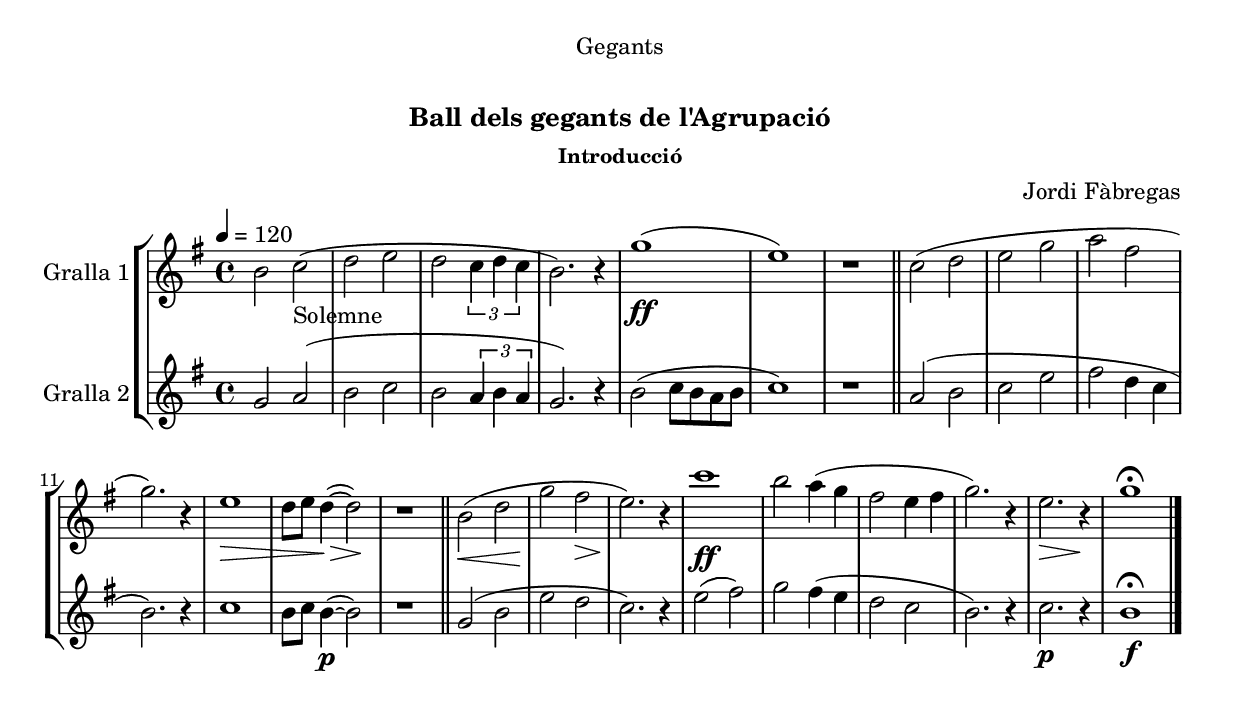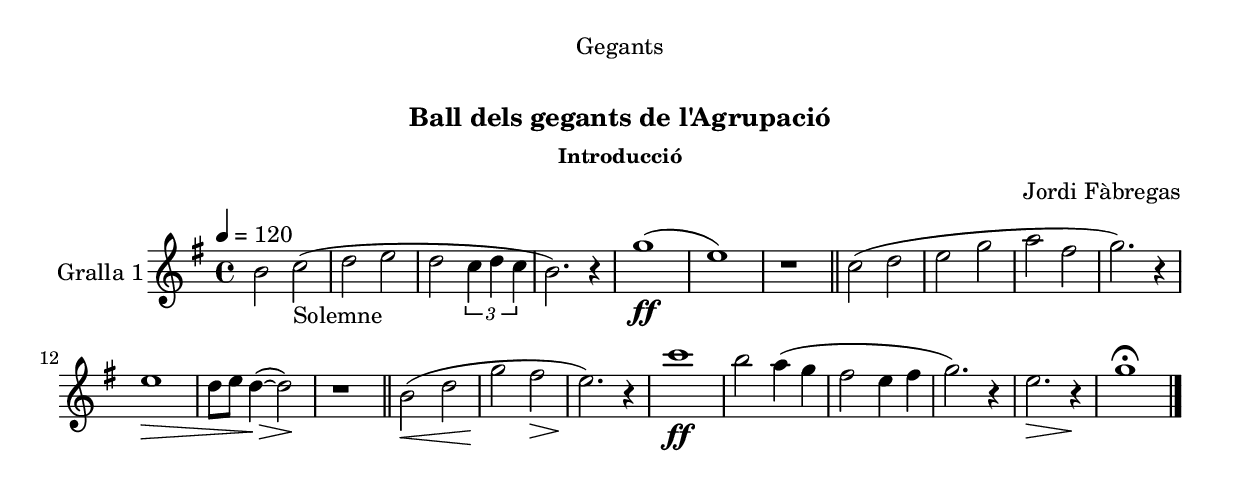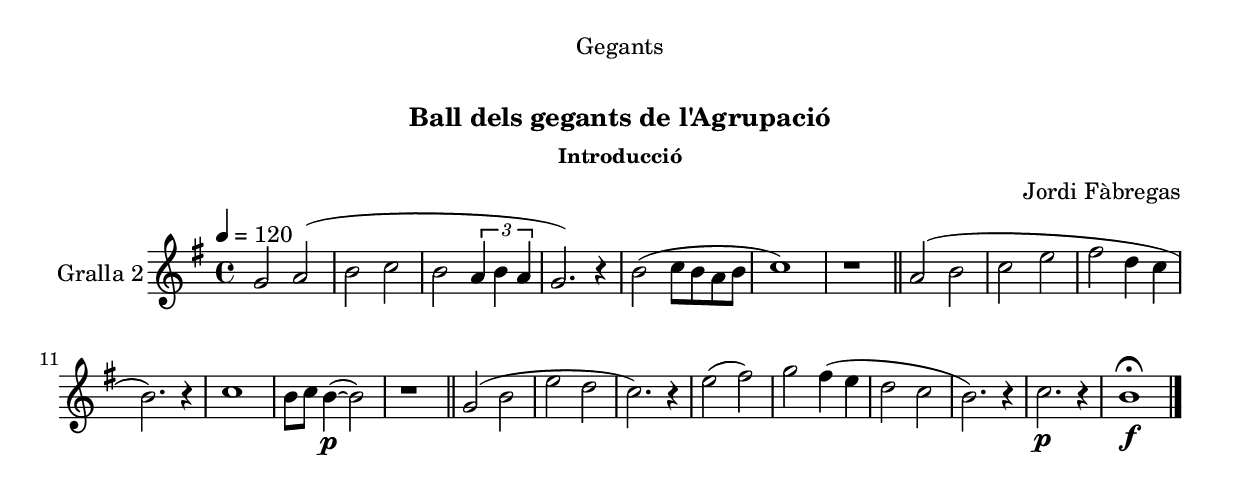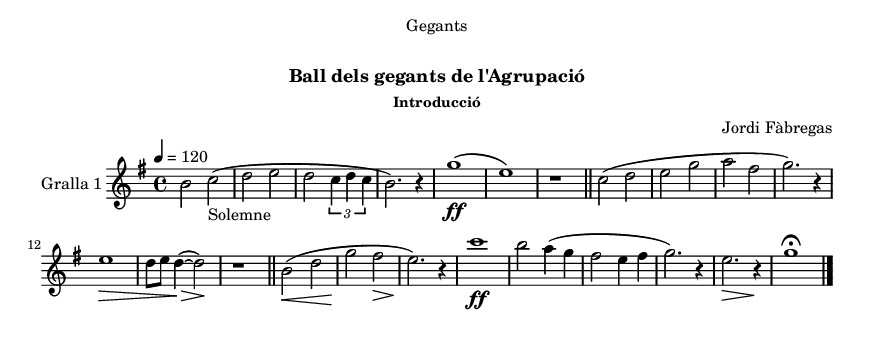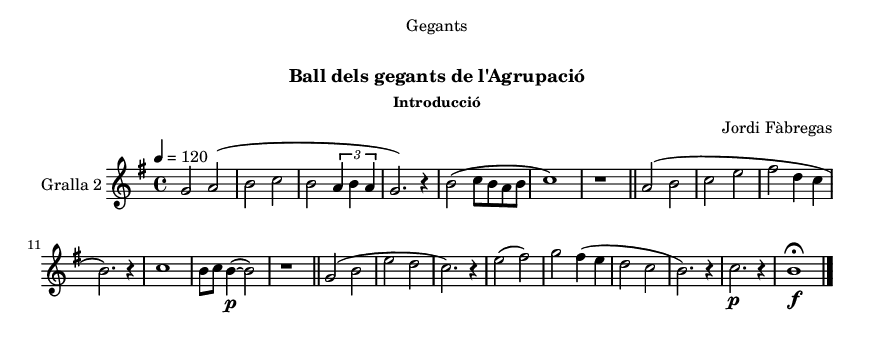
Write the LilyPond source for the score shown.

\version "2.16.0"

\header {
  dedication="Gegants"
  title="  "
  subtitle="Ball dels gegants de l'Agrupació"
  subsubtitle="Introducció"
  poet=""
  meter=""
  piece=""
  composer="Jordi Fàbregas"
  arranger=""
  opus=""
  instrument=""
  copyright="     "
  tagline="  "
}

liniaroAa =
\relative b'
{
  \tempo 4=120
  \clef treble
  \key g \major
  \time 4/4
  b2 c _"Solemne" (  |
  d2 e  |
  d2 \times 2/3 { c4 d c }  |
  b2. ) r4  |
  %05
  g'1 ( \ff  |
  e1 )  |
  r1  \bar "||"
  c2 ( d  |
  e2 g  |
  %10
  a2 fis  |
  g2. ) r4  |
  e1 \> \!  |
  d8 e d4 ~ ( \> d2 \! )  |
  r1  \bar "||"
  %15
  b2 ( \< d  |
  g2 \! fis \>  |
  e2. ) \! r4  |
  c'1  \ff   |
  b2 a4 ( g  |
  %20
  fis2 e4 fis  |
  g2. ) r4  |
  e2. \> r4 \!  |
  g1\fermata  \bar "|."
}

liniaroAb =
\relative g'
{
  \tempo 4=120
  \clef treble
  \key g \major
  \time 4/4
  g2 a (  |
  b2 c  |
  b2 \times 2/3 { a4 b a }  |
  g2. ) r4  |
  %05
  b2 ( c8 b a b  |
  c1 )  |
  r1  \bar "||"
  a2 ( b  |
  c2 e  |
  %10
  fis2 d4 c  |
  b2. ) r4  |
  c1  |
  b8 c b4 ~ ( \p b2 )  |
  r1  \bar "||"
  %15
  g2 ( b  |
  e2 d  |
  c2. ) r4  |
  e2 ( fis )  |
  g2 fis4 ( e  |
  %20
  d2 c  |
  b2. ) r4  |
  c2. \p r4  |
  b1\fermata \f  \bar "|."
}

\book {

\paper {
  print-page-number = false
}

\bookpart {
  \score {
    \new StaffGroup {
      \override Score.RehearsalMark #'self-alignment-X = #LEFT
      <<
        \new Staff \with {instrumentName = #"Gralla 1" } \liniaroAa
        \new Staff \with {instrumentName = #"Gralla 2" } \liniaroAb
      >>
    }
    \layout {}
  }\score { \unfoldRepeats
    \new StaffGroup {
      \override Score.RehearsalMark #'self-alignment-X = #LEFT
      <<
        \new Staff \with {instrumentName = #"Gralla 1" } \liniaroAa
        \new Staff \with {instrumentName = #"Gralla 2" } \liniaroAb
      >>
    }
    \midi {}
  }
}

\bookpart {
  \header {}
  \score {
    \new StaffGroup {
      \override Score.RehearsalMark #'self-alignment-X = #LEFT
      <<
        \new Staff \with {instrumentName = #"Gralla 1" } \liniaroAa
      >>
    }
    \layout {}
  }\score { \unfoldRepeats
    \new StaffGroup {
      \override Score.RehearsalMark #'self-alignment-X = #LEFT
      <<
        \new Staff \with {instrumentName = #"Gralla 1" } \liniaroAa
      >>
    }
    \midi {}
  }
}

\bookpart {
  \header {}
  \score {
    \new StaffGroup {
      \override Score.RehearsalMark #'self-alignment-X = #LEFT
      <<
        \new Staff \with {instrumentName = #"Gralla 2" } \liniaroAb
      >>
    }
    \layout {}
  }\score { \unfoldRepeats
    \new StaffGroup {
      \override Score.RehearsalMark #'self-alignment-X = #LEFT
      <<
        \new Staff \with {instrumentName = #"Gralla 2" } \liniaroAb
      >>
    }
    \midi {}
  }
}

}

\book {

\paper {
  print-page-number = false
  #(set-paper-size "a6landscape")
  #(layout-set-staff-size 14)
}

\bookpart {
  \header {}
  \score {
    \new StaffGroup {
      \override Score.RehearsalMark #'self-alignment-X = #LEFT
      <<
        \new Staff \with {instrumentName = #"Gralla 1" } \liniaroAa
      >>
    }
    \layout {}
  }
}

\bookpart {
  \header {}
  \score {
    \new StaffGroup {
      \override Score.RehearsalMark #'self-alignment-X = #LEFT
      <<
        \new Staff \with {instrumentName = #"Gralla 2" } \liniaroAb
      >>
    }
    \layout {}
  }
}

}

